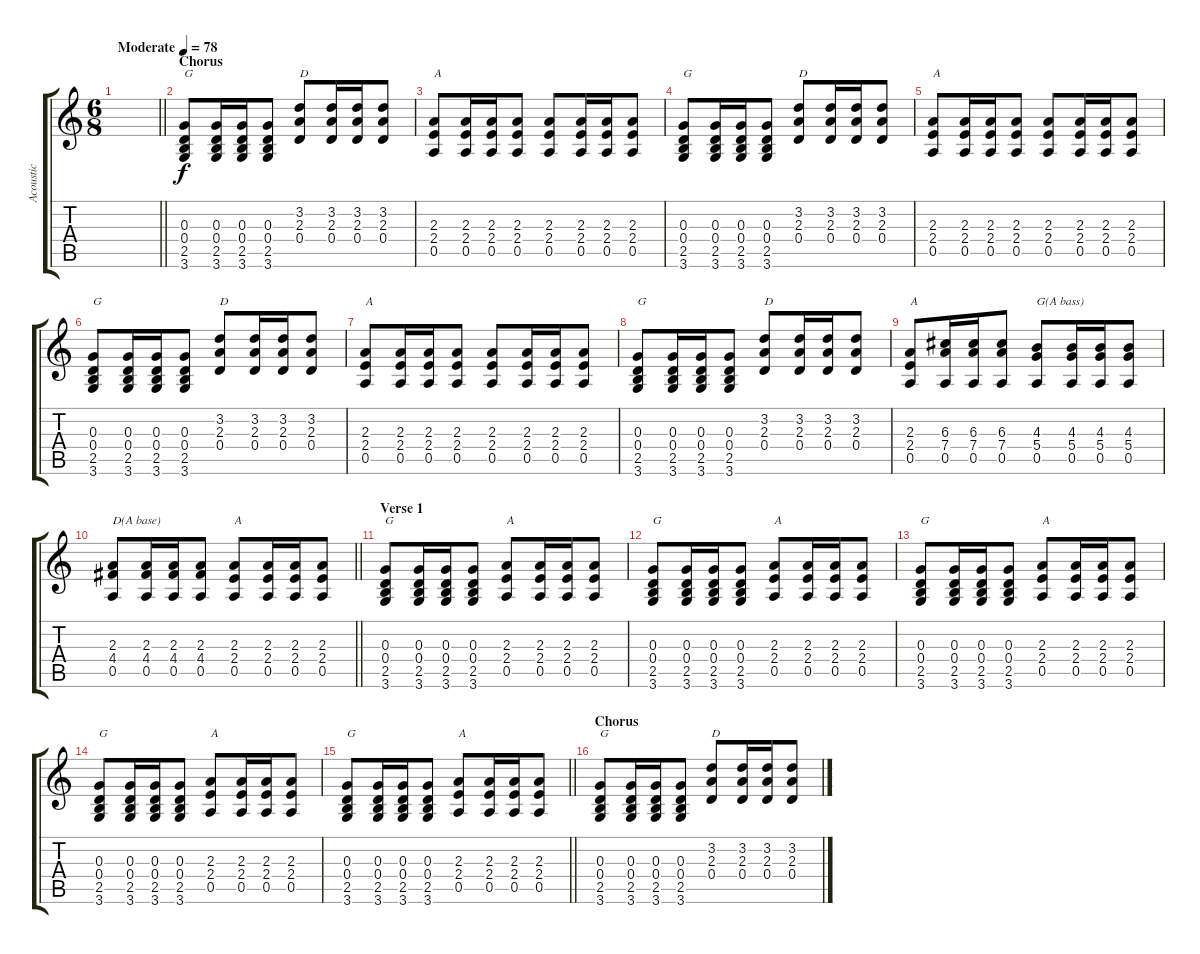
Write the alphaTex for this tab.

\track ("Acoustic" "Acoustic") {instrument acousticguitarsteel}
\staff {score tabs}
\tuning (E4 B3 G3 D3 A2 E2) {hide}
\ts (6 8)
\tempo (78 "Moderate")
\clef g2
\barLineRight lightlight
\ks c
|
\section ("" "Chorus")
(0.3 0.4 2.5 3.6).8{txt "G"} (0.3 0.4 2.5 3.6).16 (0.3 0.4 2.5 3.6).16 (0.3 0.4 2.5 3.6).8 (3.2 2.3 0.4).8{txt "D"} (3.2 2.3 0.4).16 (3.2 2.3 0.4).16 (3.2 2.3 0.4).8 |
(2.3 2.4 0.5).8{txt "A"} (2.3 2.4 0.5).16 (2.3 2.4 0.5).16 (2.3 2.4 0.5).8 (2.3 2.4 0.5).8 (2.3 2.4 0.5).16 (2.3 2.4 0.5).16 (2.3 2.4 0.5).8 |
(0.3 0.4 2.5 3.6).8{txt "G"} (0.3 0.4 2.5 3.6).16 (0.3 0.4 2.5 3.6).16 (0.3 0.4 2.5 3.6).8 (3.2 2.3 0.4).8{txt "D"} (3.2 2.3 0.4).16 (3.2 2.3 0.4).16 (3.2 2.3 0.4).8 |
(2.3 2.4 0.5).8{txt "A"} (2.3 2.4 0.5).16 (2.3 2.4 0.5).16 (2.3 2.4 0.5).8 (2.3 2.4 0.5).8 (2.3 2.4 0.5).16 (2.3 2.4 0.5).16 (2.3 2.4 0.5).8 |
(0.3 0.4 2.5 3.6).8{txt "G"} (0.3 0.4 2.5 3.6).16 (0.3 0.4 2.5 3.6).16 (0.3 0.4 2.5 3.6).8 (3.2 2.3 0.4).8{txt "D"} (3.2 2.3 0.4).16 (3.2 2.3 0.4).16 (3.2 2.3 0.4).8 |
(2.3 2.4 0.5).8{txt "A"} (2.3 2.4 0.5).16 (2.3 2.4 0.5).16 (2.3 2.4 0.5).8 (2.3 2.4 0.5).8 (2.3 2.4 0.5).16 (2.3 2.4 0.5).16 (2.3 2.4 0.5).8 |
(0.3 0.4 2.5 3.6).8{txt "G"} (0.3 0.4 2.5 3.6).16 (0.3 0.4 2.5 3.6).16 (0.3 0.4 2.5 3.6).8 (3.2 2.3 0.4).8{txt "D"} (3.2 2.3 0.4).16 (3.2 2.3 0.4).16 (3.2 2.3 0.4).8 |
(2.3 2.4 0.5).8{txt "A"} (6.3 7.4 0.5).16 (6.3 7.4 0.5).16 (6.3 7.4 0.5).8 (4.3 5.4 0.5).8{txt "G(A bass)"} (4.3 5.4 0.5).16 (4.3 5.4 0.5).16 (4.3 5.4 0.5).8 |
\barLineRight lightlight
(2.3 4.4 0.5).8{txt "D(A base)"} (2.3 4.4 0.5).16 (2.3 4.4 0.5).16 (2.3 4.4 0.5).8 (2.3 2.4 0.5).8{txt "A"} (2.3 2.4 0.5).16 (2.3 2.4 0.5).16 (2.3 2.4 0.5).8 |
\section ("" "Verse 1")
(0.3 0.4 2.5 3.6).8{txt "G"} (0.3 0.4 2.5 3.6).16 (0.3 0.4 2.5 3.6).16 (0.3 0.4 2.5 3.6).8 (2.3 2.4 0.5).8{txt "A"} (2.3 2.4 0.5).16 (2.3 2.4 0.5).16 (2.3 2.4 0.5).8 |
(0.3 0.4 2.5 3.6).8{txt "G"} (0.3 0.4 2.5 3.6).16 (0.3 0.4 2.5 3.6).16 (0.3 0.4 2.5 3.6).8 (2.3 2.4 0.5).8{txt "A"} (2.3 2.4 0.5).16 (2.3 2.4 0.5).16 (2.3 2.4 0.5).8 |
(0.3 0.4 2.5 3.6).8{txt "G"} (0.3 0.4 2.5 3.6).16 (0.3 0.4 2.5 3.6).16 (0.3 0.4 2.5 3.6).8 (2.3 2.4 0.5).8{txt "A"} (2.3 2.4 0.5).16 (2.3 2.4 0.5).16 (2.3 2.4 0.5).8 |
(0.3 0.4 2.5 3.6).8{txt "G"} (0.3 0.4 2.5 3.6).16 (0.3 0.4 2.5 3.6).16 (0.3 0.4 2.5 3.6).8 (2.3 2.4 0.5).8{txt "A"} (2.3 2.4 0.5).16 (2.3 2.4 0.5).16 (2.3 2.4 0.5).8 |
\barLineRight lightlight
(0.3 0.4 2.5 3.6).8{txt "G"} (0.3 0.4 2.5 3.6).16 (0.3 0.4 2.5 3.6).16 (0.3 0.4 2.5 3.6).8 (2.3 2.4 0.5).8{txt "A"} (2.3 2.4 0.5).16 (2.3 2.4 0.5).16 (2.3 2.4 0.5).8 |
\section ("" "Chorus")
(0.3 0.4 2.5 3.6).8{txt "G"} (0.3 0.4 2.5 3.6).16 (0.3 0.4 2.5 3.6).16 (0.3 0.4 2.5 3.6).8 (3.2 2.3 0.4).8{txt "D"} (3.2 2.3 0.4).16 (3.2 2.3 0.4).16 (3.2 2.3 0.4).8
